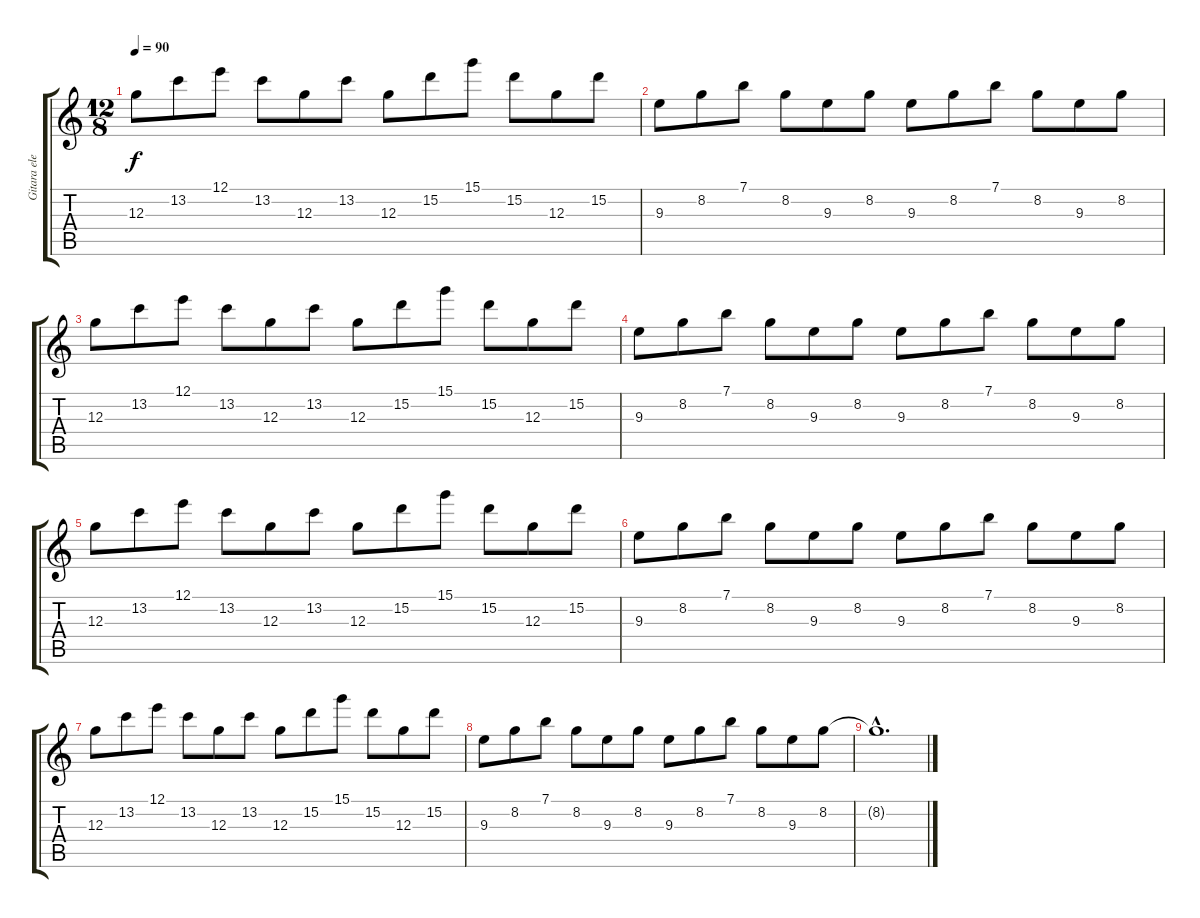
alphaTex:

\track ("Gitara elektryczna" "Gitara ele") {instrument overdrivenguitar}
\staff {score tabs}
\tuning (E4 B3 G3 D3 A2 E2) {hide}
\ts (12 8)
\tempo 90
\clef g2
\ks c
12.3.8{dy f volume 14 instrument acousticguitarnylon} 13.2.8 12.1.8 13.2.8 12.3.8 13.2.8 12.3.8 15.2.8 15.1.8 15.2.8 12.3.8 15.2.8 |
9.3.8 8.2.8 7.1.8 8.2.8 9.3.8 8.2.8 9.3.8 8.2.8 7.1.8 8.2.8 9.3.8 8.2.8 |
12.3.8 13.2.8 12.1.8 13.2.8 12.3.8 13.2.8 12.3.8 15.2.8 15.1.8 15.2.8 12.3.8 15.2.8 |
9.3.8 8.2.8 7.1.8 8.2.8 9.3.8 8.2.8 9.3.8 8.2.8 7.1.8 8.2.8 9.3.8 8.2.8 |
12.3.8 13.2.8 12.1.8 13.2.8 12.3.8 13.2.8 12.3.8 15.2.8 15.1.8 15.2.8 12.3.8 15.2.8 |
9.3.8 8.2.8 7.1.8 8.2.8 9.3.8 8.2.8 9.3.8 8.2.8 7.1.8 8.2.8 9.3.8 8.2.8 |
12.3.8 13.2.8 12.1.8 13.2.8 12.3.8 13.2.8 12.3.8 15.2.8 15.1.8 15.2.8 12.3.8 15.2.8 |
9.3.8 8.2.8 7.1.8 8.2.8 9.3.8 8.2.8 9.3.8 8.2.8 7.1.8 8.2.8 9.3.8 8.2.8 |
8.2{hac t}.1{d volume 0}
